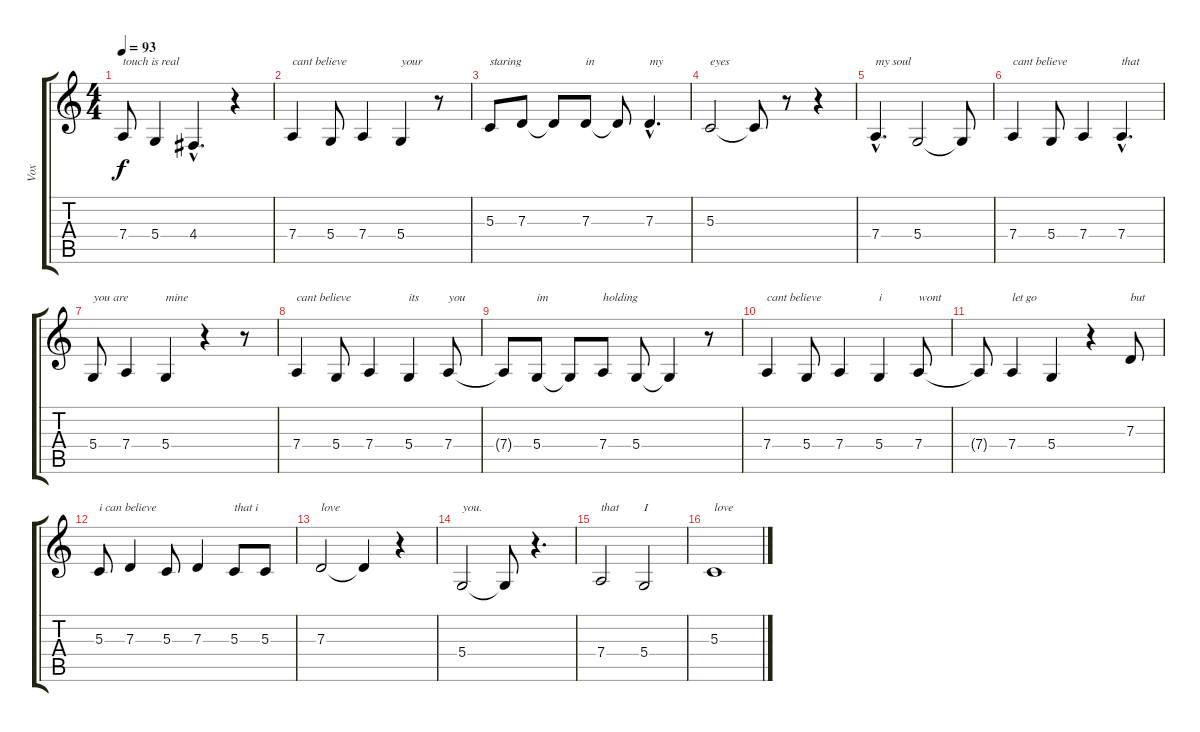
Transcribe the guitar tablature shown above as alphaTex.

\track ("Vox" "Vox") {instrument tenorsax}
\staff {score tabs}
\tuning (E4 B3 G3 D3 A2 E2) {hide}
\ts (4 4)
\tempo 93
\clef g2
\ks c
7.4.8{txt "touch is real" dy f} 5.4.4 4.4{hac}.4{d} r.4 |
7.4.4{txt "cant believe"} 5.4.8 7.4.4 5.4.4{txt "your"} r.8 |
5.3.8{txt "staring"} 7.3.8 7.3{t}.8 7.3.8{txt "in"} 7.3{t}.8 7.3{hac}.4{d txt "my"} |
5.3.2{txt "eyes"} 5.3{t}.8 r.8 r.4 |
7.4{hac}.4{d txt "my soul"} 5.4.2 5.4{t}.8 |
7.4.4{txt "cant believe"} 5.4.8 7.4.4 7.4{hac}.4{d txt "that"} |
5.4.8{txt "you are"} 7.4.4 5.4.4{txt "mine"} r.4 r.8 |
7.4.4{txt "cant believe"} 5.4.8 7.4.4 5.4.4{txt "its"} 7.4.8{txt "you"} |
7.4{t}.8 5.4.8{txt "im"} 5.4{t}.8 7.4.8{txt "holding"} 5.4.8 5.4{t}.4 r.8 |
7.4.4{txt "cant believe"} 5.4.8 7.4.4 5.4.4{txt "i"} 7.4.8{txt "wont"} |
7.4{t}.8 7.4.4{txt "let go"} 5.4.4 r.4 7.3.8{txt "but"} |
5.3.8{txt "i can believe"} 7.3.4 5.3.8 7.3.4 5.3.8{txt "that i"} 5.3.8 |
7.3.2{txt "love"} 7.3{t}.4 r.4 |
5.4.2{txt "you."} 5.4{t}.8 r.4{d} |
7.4.2{txt "that"} 5.4.2{txt "I"} |
5.3.1{txt "love"}
